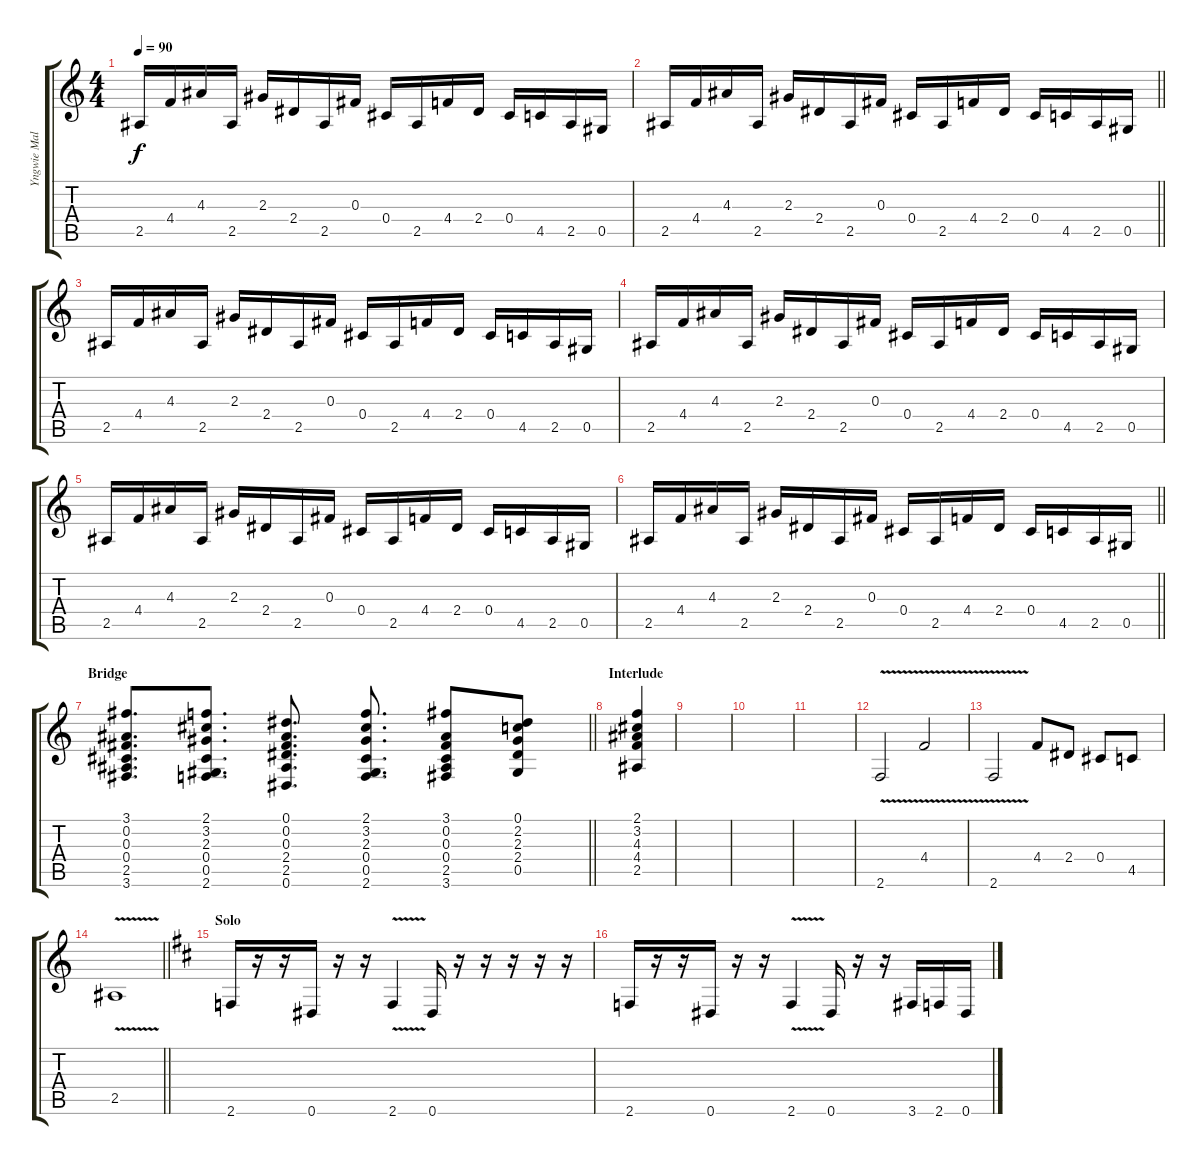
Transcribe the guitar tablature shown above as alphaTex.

\track ("Yngwie Malmsteen" "Yngwie Mal") {instrument overdrivenguitar}
\staff {score tabs}
\tuning (Eb4 Bb3 Gb3 Db3 Ab2 Eb2) {hide}
\ts (4 4)
\tempo 90
\clef g2
\ks c
2.5.16{dy f} 4.4.16 4.3.16 2.5.16 2.3.16 2.4.16 2.5.16 0.3.16 0.4.16 2.5.16 4.4.16 2.4.16 0.4.16 4.5.16 2.5.16 0.5.16 |
\barLineRight lightlight
2.5.16 4.4.16 4.3.16 2.5.16 2.3.16 2.4.16 2.5.16 0.3.16 0.4.16 2.5.16 4.4.16 2.4.16 0.4.16 4.5.16 2.5.16 0.5.16 |
2.5.16 4.4.16 4.3.16 2.5.16 2.3.16 2.4.16 2.5.16 0.3.16 0.4.16 2.5.16 4.4.16 2.4.16 0.4.16 4.5.16 2.5.16 0.5.16 |
2.5.16 4.4.16 4.3.16 2.5.16 2.3.16 2.4.16 2.5.16 0.3.16 0.4.16 2.5.16 4.4.16 2.4.16 0.4.16 4.5.16 2.5.16 0.5.16 |
2.5.16 4.4.16 4.3.16 2.5.16 2.3.16 2.4.16 2.5.16 0.3.16 0.4.16 2.5.16 4.4.16 2.4.16 0.4.16 4.5.16 2.5.16 0.5.16 |
\barLineRight lightlight
2.5.16 4.4.16 4.3.16 2.5.16 2.3.16 2.4.16 2.5.16 0.3.16 0.4.16 2.5.16 4.4.16 2.4.16 0.4.16 4.5.16 2.5.16 0.5.16 |
\section ("" "Bridge")
\barLineRight lightlight
(3.1 0.2 0.3 0.4 2.5 3.6).8{d} (2.1 3.2 2.3 0.4 0.5 2.6).8{d} (0.1 0.2 0.3 2.4 2.5 0.6).8{d} (2.1 3.2 2.3 0.4 0.5 2.6).8{d} (3.1 0.2 0.3 0.4 2.5 3.6).8 (0.1 2.2 2.3 2.4 0.5).8 |
\section ("" "Interlude")
(2.1 3.2 4.3 4.4 2.5).4 |
|
|
|
2.6{v}.2 4.4{v}.2 |
2.6{v}.2 4.4.8 2.4.8 0.4.8 4.5.8 |
\barLineRight lightlight
2.5{v}.1 |
\section ("" "Solo")
\ks d
2.6.16 r.16 r.16 0.6.16 r.16 r.16 2.6{v}.4 0.6.16 r.16 r.16 r.16 r.16 r.16 |
2.6.16 r.16 r.16 0.6.16 r.16 r.16 2.6{v}.4 0.6.16 r.16 r.16 3.6.16 2.6.16 0.6.16
